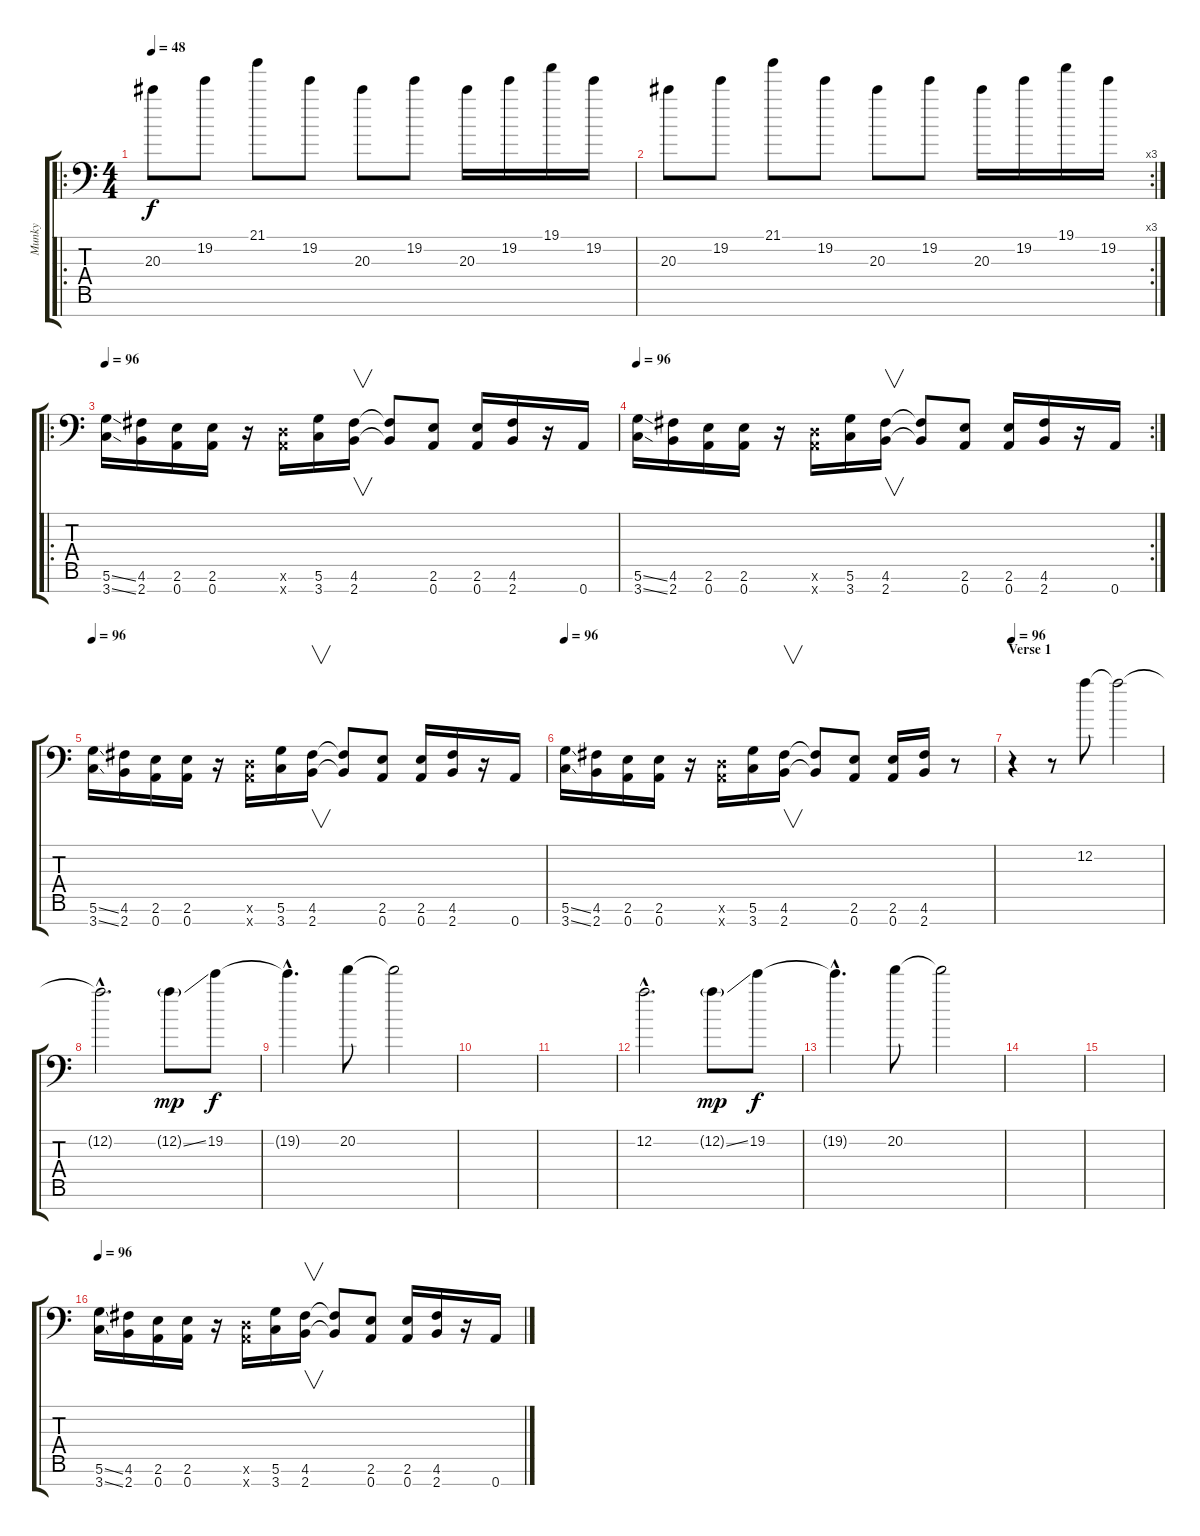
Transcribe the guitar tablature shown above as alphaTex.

\track ("Munky" "Munky") {instrument electricguitarclean}
\staff {score tabs}
\tuning (D4 A3 F3 C3 G2 D2 A1) {hide}
\ro
\ts (4 4)
\tempo 48
\clef f4
\ks c
20.3.8{dy f instrument electricguitarclean} 19.2.8 21.1.8 19.2.8 20.3.8 19.2.8 20.3.16 19.2.16 19.1.16 19.2.16 |
\rc 3
20.3.8 19.2.8 21.1.8 19.2.8 20.3.8 19.2.8 20.3.16 19.2.16 19.1.16 19.2.16 |
\ro
\tempo 96
(5.6{ss} 3.7{ss}).16{instrument distortionguitar} (4.6 2.7).16 (2.6 0.7).16 (2.6 0.7).16 r.16 (0.6{x} 0.7{x}).16 (5.6 3.7).16 (4.6 2.7).16{v} (4.6{t} 2.7{t}).8 (2.6 0.7).8 (2.6 0.7).16 (4.6 2.7).16 r.16 0.7.16 |
\rc 2
\tempo 96
(5.6{ss} 3.7{ss}).16{instrument distortionguitar} (4.6 2.7).16 (2.6 0.7).16 (2.6 0.7).16 r.16 (0.6{x} 0.7{x}).16 (5.6 3.7).16 (4.6 2.7).16{v} (4.6{t} 2.7{t}).8 (2.6 0.7).8 (2.6 0.7).16 (4.6 2.7).16 r.16 0.7.16 |
\tempo 96
(5.6{ss} 3.7{ss}).16{instrument distortionguitar} (4.6 2.7).16 (2.6 0.7).16 (2.6 0.7).16 r.16 (0.6{x} 0.7{x}).16 (5.6 3.7).16 (4.6 2.7).16{v} (4.6{t} 2.7{t}).8 (2.6 0.7).8 (2.6 0.7).16 (4.6 2.7).16 r.16 0.7.16 |
\tempo 96
(5.6{ss} 3.7{ss}).16{instrument distortionguitar} (4.6 2.7).16 (2.6 0.7).16 (2.6 0.7).16 r.16 (0.6{x} 0.7{x}).16 (5.6 3.7).16 (4.6 2.7).16{v} (4.6{t} 2.7{t}).8 (2.6 0.7).8 (2.6 0.7).16 (4.6 2.7).16 r.8 |
\section ("" "Verse 1")
\tempo 96
r.4{instrument distortionguitar} r.8 12.2.8 12.2{t}.2 |
12.2{hac t}.2{d} 12.2{ss g}.8{dy mp} 19.2.8{dy f} |
19.2{hac t}.4{d} 20.2.8 20.2{t}.2 |
|
|
12.2{hac}.2{d} 12.2{ss g}.8{dy mp} 19.2.8{dy f} |
19.2{hac t}.4{d} 20.2.8 20.2{t}.2 |
|
|
\tempo 96
(5.6{ss} 3.7{ss}).16{instrument distortionguitar} (4.6 2.7).16 (2.6 0.7).16 (2.6 0.7).16 r.16 (0.6{x} 0.7{x}).16 (5.6 3.7).16 (4.6 2.7).16{v} (4.6{t} 2.7{t}).8 (2.6 0.7).8 (2.6 0.7).16 (4.6 2.7).16 r.16 0.7.16
